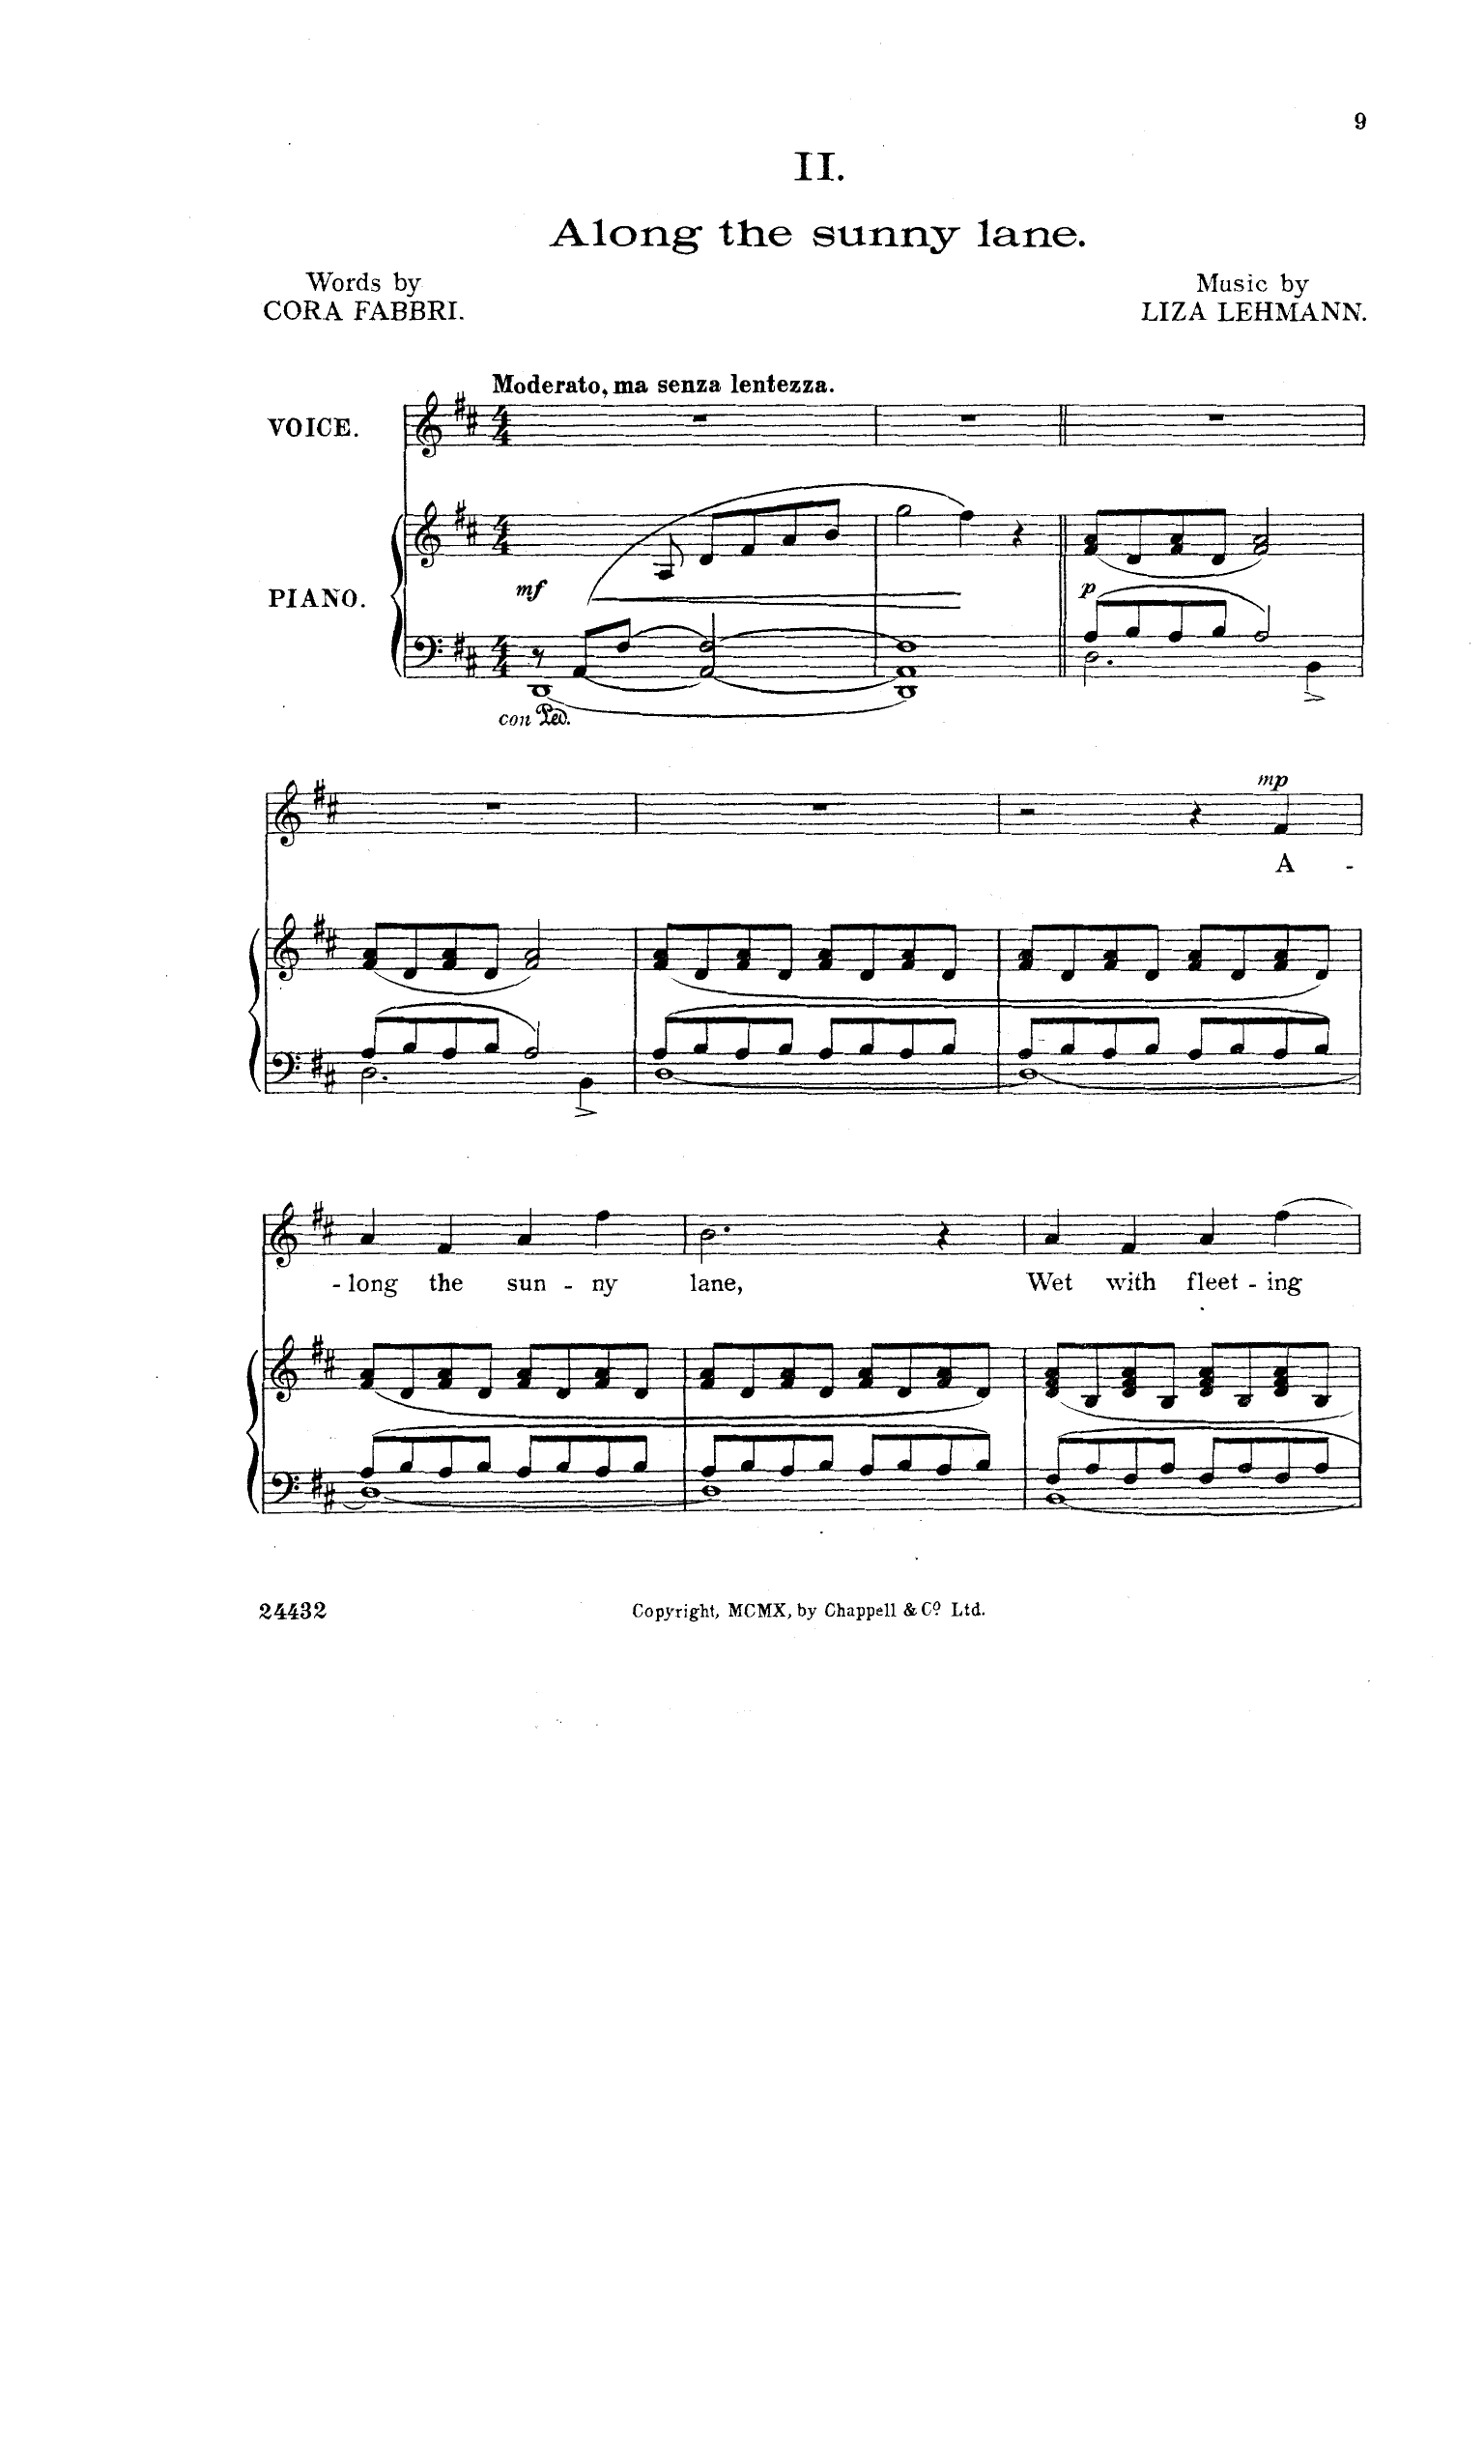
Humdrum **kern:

**kern	**kern	**dynam	**kern	**text	**dynam
*part2	*part2	*part2	*part1	*part1	*part1
*staff3	*staff2	*staff2/3	*staff1	*staff1	*staff1
*I"Piano	*	*	*I"Voice	*	*
*I'Pno	*	*	*	*	*
*clefF4	*clefG2	*	*clefG2	*	*
*k[f#c#]	*k[f#c#]	*	*k[f#c#]	*	*
*M4/4	*M4/4	*	*M4/4	*	*
=1	=1	=1	=1	=1	=1
*^	*	*	*	*	*
*	*^	*	*	*	*	*
!	!	!	!	!	!LO:TX:a:B:t=Moderato, ma senza lentezza	!	!
!	!	!	!	!LO:DY:b	!	!	!
8ryy	2ryy	[1DD	8r	mf	1r	.	.
!	!	!	!	!LO:HP:b=2	!	!	!
([<8AA/L	.	.	4ryy	<	.	.	.
[8F#/J	.	.	.	.	.	.	.
2ryy	.	.	8A/	.	.	.	.
.	2AA/_ 2F#/_	.	8d/L	.	.	.	.
.	.	.	8f#/	.	.	.	.
.	.	.	8a/	.	.	.	.
8ryy	.	.	8b/J	.	.	.	.
*	*v	*v	*	*	*	*	*
=2	=2	=2	=2	=2	=2	=2
1AA] 1F#]	1DD]	2gg\	.	1r	.	.
.	.	4ff#\)	[	.	.	.
.	.	4r	.	.	.	.
=3||	=3||	=3||	=3||	=3||	=3||	=3||
!	!	!	!LO:DY:b	!	!	!
8A/L	2.D\	(8f#/ 8a/L	p	1r	.	.
8B/	.	8d/	.	.	.	.
8A/	.	8f#/ 8a/	.	.	.	.
8B/J	.	8d/J	.	.	.	.
2A/	.	2f#/ 2a/)	.	.	.	.
.	4BB^\	.	.	.	.	.
=4	=4	=4	=4	=4	=4	=4
8A/L	2.D\	(8f#/ 8a/L	.	1r	.	.
8B/	.	8d/	.	.	.	.
8A/	.	8f#/ 8a/	.	.	.	.
8B/J	.	8d/J	.	.	.	.
2A/	.	2f#/ 2a/)	.	.	.	.
.	4BB^\	.	.	.	.	.
=5	=5	=5	=5	=5	=5	=5
8A/L	[1D	(<8f#/ 8a/L	.	1r	.	.
8B/	.	8d/	.	.	.	.
8A/	.	8f#/ 8a/	.	.	.	.
8B/J	.	8d/J	.	.	.	.
8A/L	.	8f#/ 8a/L	.	.	.	.
8B/	.	8d/	.	.	.	.
8A/	.	8f#/ 8a/	.	.	.	.
8B/J	.	8d/J	.	.	.	.
=6	=6	=6	=6	=6	=6	=6
8A/L	1D_	8f#/ 8a/L	.	2r	.	.
8B/	.	8d/	.	.	.	.
8A/	.	8f#/ 8a/	.	.	.	.
8B/J	.	8d/J	.	.	.	.
8A/L	.	8f#/ 8a/L	.	4r	.	.
8B/	.	8d/	.	.	.	.
!	!	!	!	!	!	!LO:DY:a
8A/	.	8f#/ 8a/	.	4f#/	A-	mp
8B/J	.	8d/J)	.	.	.	.
=7	=7	=7	=7	=7	=7	=7
8A/L	1D_	(<8f#/ 8a/L	.	4a/	-- long	.
8B/	.	8d/	.	.	.	.
8A/	.	8f#/ 8a/	.	4f#/	the	.
8B/J	.	8d/J	.	.	.	.
8A/L	.	8f#/ 8a/L	.	4a/	sun-	.
8B/	.	8d/	.	.	.	.
8A/	.	8f#/ 8a/	.	4ff#\	-ny	.
8B/J	.	8d/J	.	.	.	.
=8	=8	=8	=8	=8	=8	=8
8A/L	1D]	8f#/ 8a/L	.	2.b\	lane,	.
8B/	.	8d/	.	.	.	.
8A/	.	8f#/ 8a/	.	.	.	.
8B/J	.	8d/J	.	.	.	.
8A/L	.	8f#/ 8a/L	.	.	.	.
8B/	.	8d/	.	.	.	.
8A/	.	8f#/ 8a/	.	4r	.	.
8B/J	.	8d/J)	.	.	.	.
=9	=9	=9	=9	=9	=9	=9
8F#/L	[1BB	8d/ 8f#/ 8a/L	.	4a/	Wet	.
8A/	.	8B/	.	.	.	.
8F#/	.	8d/ 8f#/ 8a/	.	4f#/	with	.
8A/J	.	8B/J	.	.	.	.
8F#/L	.	8d/ 8f#/ 8a/L	.	4a/	fleet-	.
8A/	.	8B/	.	.	.	.
8F#/	.	8d/ 8f#/ 8a/	.	4ff#\	-ing	.
8A/J	.	8B/J	.	.	.	.
*v	*v	*	*	*	*	*
=	=	=	=	=	=
*-	*-	*-	*-	*-	*-
